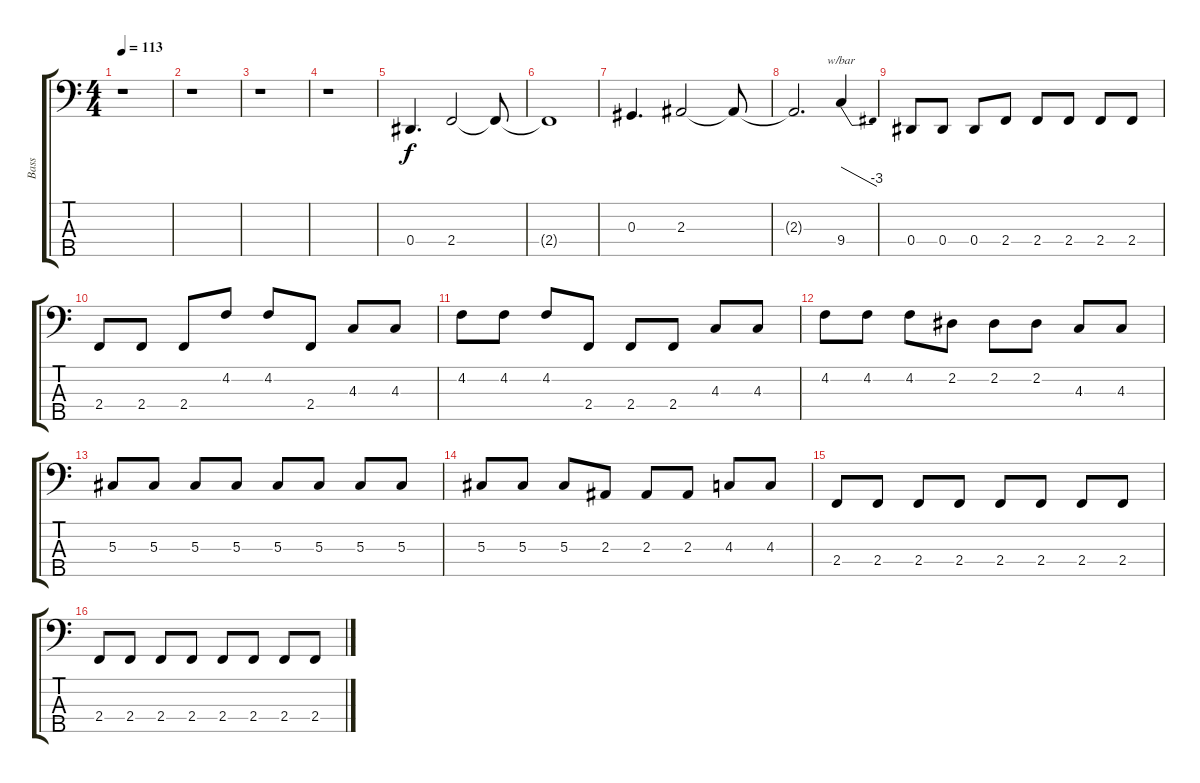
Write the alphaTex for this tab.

\track ("Bass" "Bass") {instrument electricbassfinger}
\staff {score tabs}
\tuning (Gb2 Db2 Ab1 Eb1 Bb0) {hide}
\ts (4 4)
\tempo 113
\clef f4
\ks c
r.1{dy f} |
r.1 |
r.1 |
r.1 |
0.4.4{d} 2.4.2 2.4{t}.8 |
2.4{t}.1 |
0.3.4{d} 2.3.2 2.3{t}.8 |
2.3{t}.2{d} 9.4.4{tbe (dive default 0 0 60 -12)} |
0.4.8 0.4.8 0.4.8 2.4.8 2.4.8 2.4.8 2.4.8 2.4.8 |
2.4.8 2.4.8 2.4.8 4.2.8 4.2.8 2.4.8 4.3.8 4.3.8 |
4.2.8 4.2.8 4.2.8 2.4.8 2.4.8 2.4.8 4.3.8 4.3.8 |
4.2.8 4.2.8 4.2.8 2.2.8 2.2.8 2.2.8 4.3.8 4.3.8 |
5.3.8 5.3.8 5.3.8 5.3.8 5.3.8 5.3.8 5.3.8 5.3.8 |
5.3.8 5.3.8 5.3.8 2.3.8 2.3.8 2.3.8 4.3.8 4.3.8 |
2.4.8 2.4.8 2.4.8 2.4.8 2.4.8 2.4.8 2.4.8 2.4.8 |
2.4.8 2.4.8 2.4.8 2.4.8 2.4.8 2.4.8 2.4.8 2.4.8
